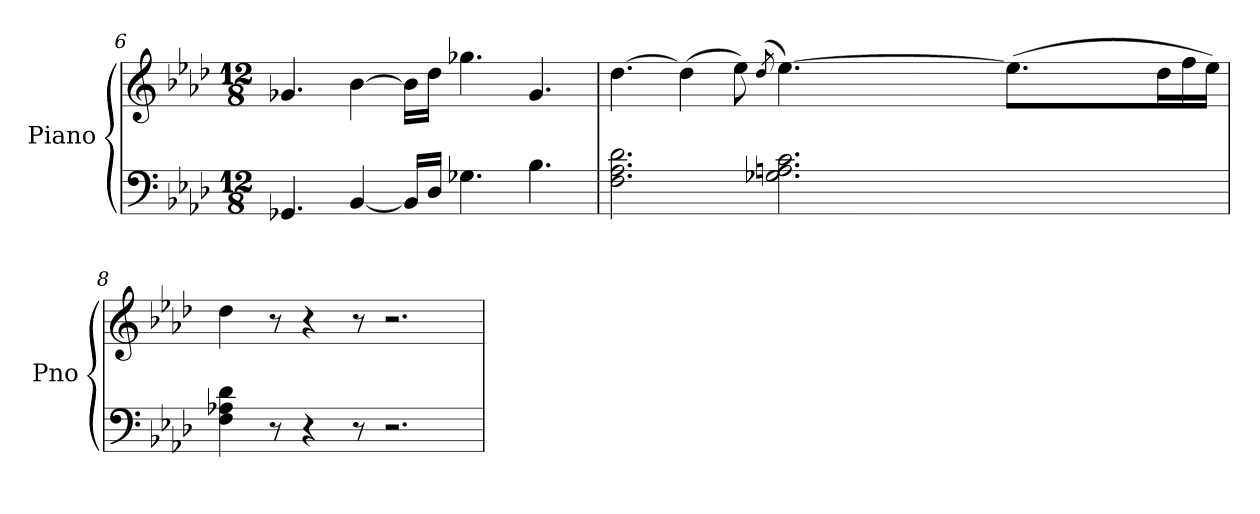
**kern	**kern
*part1	*part1
*staff2	*staff1
*I"Piano	*
*I'Pno	*
!!LO:LB:g=z
*clefF4	*clefG2
*k[b-e-a-d-]	*k[b-e-a-d-]
*M12/8	*M12/8
=6	=6
4.GG-X/	4.g-X/
[4BB-/	[4b-\
16BB-/LL]	16b-\LL]
16D-/JJ	16dd-\JJ
4.G-X\	4.gg-X\
4.B-\	4.g-/
=7	=7
*	*^
2.F\ 2.A-\ 2.d-\	[4.dd-\	2.ryy
.	(>4dd-\]	.
.	8ee-\)	.
.	(8qdd-/	.
*	*	*Xtuplet
2.G-X\ 2.An\ 2.c\	[4.ee-\)	24dd-LLyy
.	.	24ee-yy
.	.	24ffyy
.	.	24ee-yy
.	.	24ffyy
.	.	24ee-yy
!	!	!LO:N:vis=16
.	.	640%23ffyy
!	!	!LO:N:vis=16
.	.	640%23ee-yy
!	!	!LO:N:vis=16
.	.	640%23ffyy
!	!	!LO:N:vis=16
.	.	640%23ee-yy
.	(>8.ee-\L]	.
!	!	!LO:N:vis=16
.	.	640%23ffyy
!	!	!LO:N:vis=16
.	.	640%23ee-yy
!	!	!LO:N:vis=16
.	.	640%23ffyy
.	.	48ee-Lyy
.	.	48ffyy
.	.	48ee-JJJyy
.	16dd-\L	.
.	.	640%119ryy
.	16ff\	.
.	16ee-\JJ)	.
*	*v	*v
=8	=8
4F\ 4A-X\ 4d-\	4dd-\
8r	8r
4r	4r
8r	8r
2.r	2.r
=	=
*-	*-
